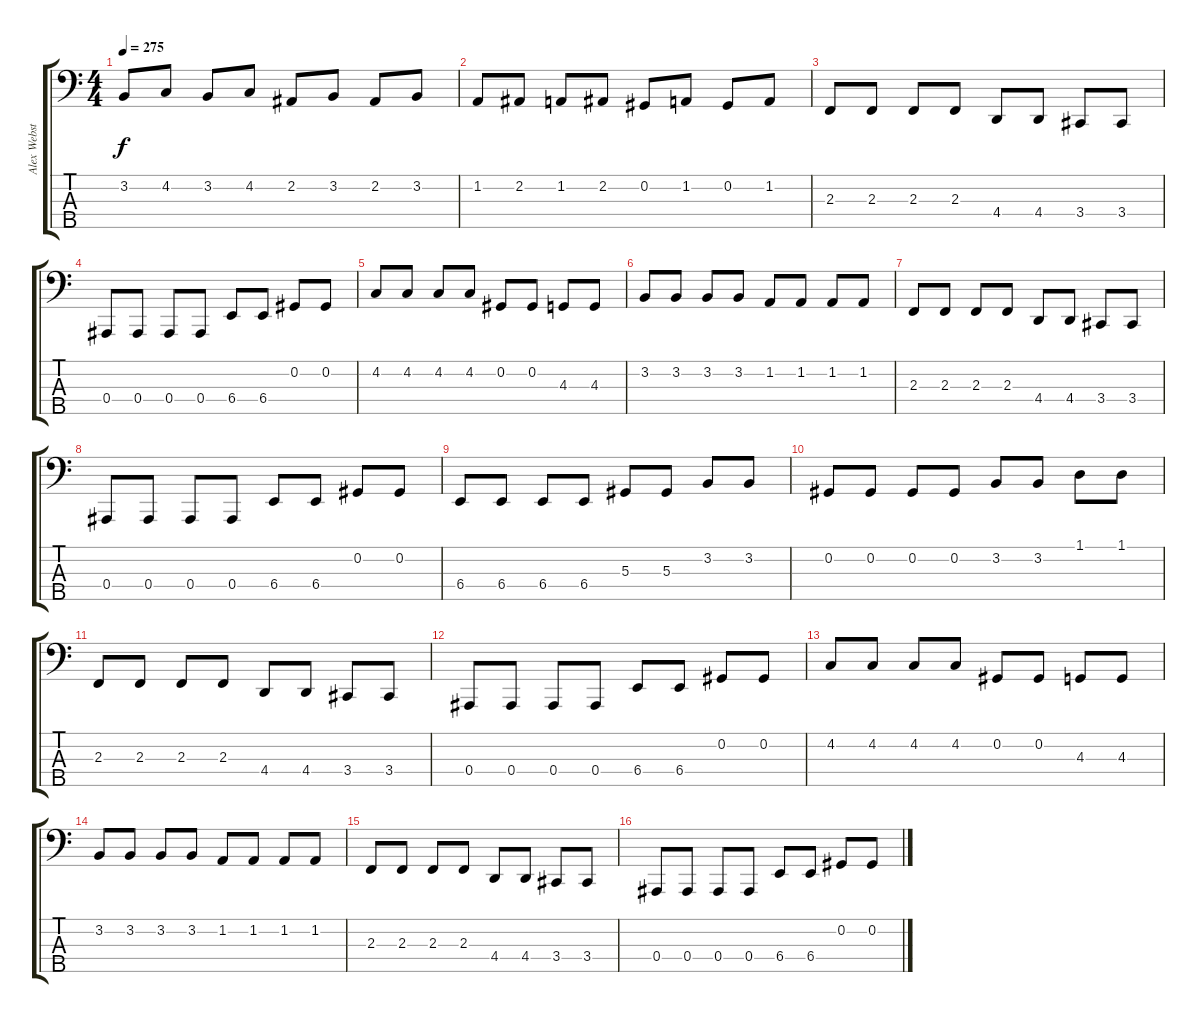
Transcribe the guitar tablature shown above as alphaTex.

\track ("Alex Webster" "Alex Webst") {instrument electricbassfinger}
\staff {score tabs}
\tuning (Db2 Ab1 Eb1 Bb0 F0) {hide}
\ts (4 4)
\tempo 275
\clef f4
\ks c
3.2.8{dy f} 4.2.8 3.2.8 4.2.8 2.2.8 3.2.8 2.2.8 3.2.8 |
1.2.8 2.2.8 1.2.8 2.2.8 0.2.8 1.2.8 0.2.8 1.2.8 |
2.3.8 2.3.8 2.3.8 2.3.8 4.4.8 4.4.8 3.4.8 3.4.8 |
0.4.8 0.4.8 0.4.8 0.4.8 6.4.8 6.4.8 0.2.8 0.2.8 |
4.2.8 4.2.8 4.2.8 4.2.8 0.2.8 0.2.8 4.3.8 4.3.8 |
3.2.8 3.2.8 3.2.8 3.2.8 1.2.8 1.2.8 1.2.8 1.2.8 |
2.3.8 2.3.8 2.3.8 2.3.8 4.4.8 4.4.8 3.4.8 3.4.8 |
0.4.8 0.4.8 0.4.8 0.4.8 6.4.8 6.4.8 0.2.8 0.2.8 |
6.4.8 6.4.8 6.4.8 6.4.8 5.3.8 5.3.8 3.2.8 3.2.8 |
0.2.8 0.2.8 0.2.8 0.2.8 3.2.8 3.2.8 1.1.8 1.1.8 |
2.3.8 2.3.8 2.3.8 2.3.8 4.4.8 4.4.8 3.4.8 3.4.8 |
0.4.8 0.4.8 0.4.8 0.4.8 6.4.8 6.4.8 0.2.8 0.2.8 |
4.2.8 4.2.8 4.2.8 4.2.8 0.2.8 0.2.8 4.3.8 4.3.8 |
3.2.8 3.2.8 3.2.8 3.2.8 1.2.8 1.2.8 1.2.8 1.2.8 |
2.3.8 2.3.8 2.3.8 2.3.8 4.4.8 4.4.8 3.4.8 3.4.8 |
0.4.8 0.4.8 0.4.8 0.4.8 6.4.8 6.4.8 0.2.8 0.2.8
